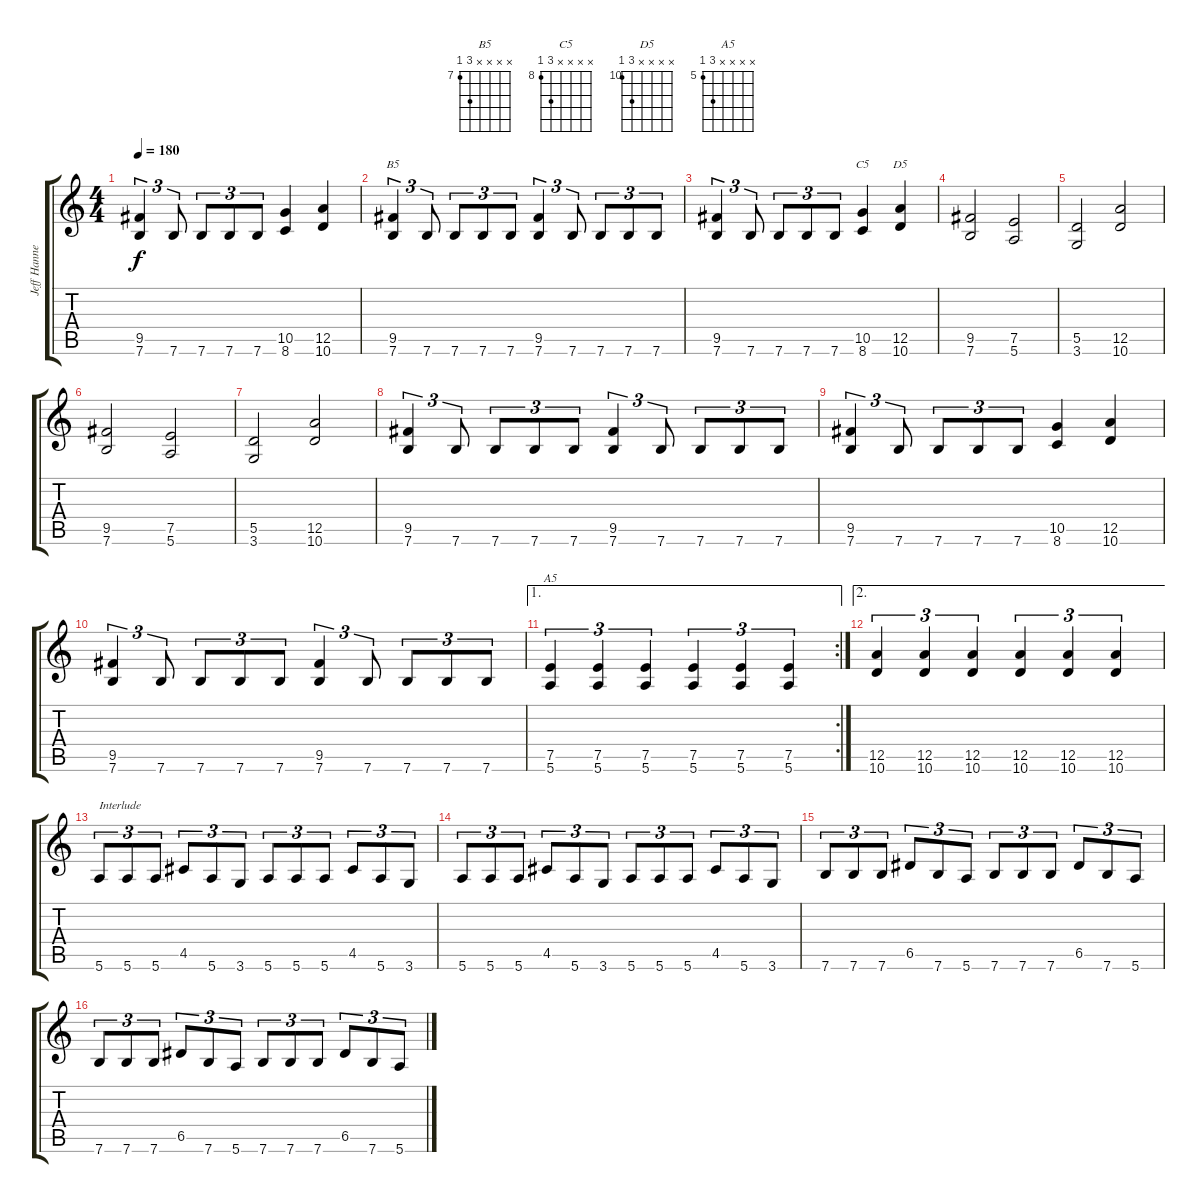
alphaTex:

\track ("Jeff Hanneman" "Jeff Hanne") {instrument distortionguitar}
\staff {score tabs}
\tuning (E4 B3 G3 D3 A2 E2) {hide}
\chord ("B5" x x x x 9 7) {firstfret 7}
\chord ("C5" x x x x 10 8) {firstfret 8}
\chord ("D5" x x x x 12 10) {firstfret 10}
\chord ("A5" x x x x 7 5) {firstfret 5}
\ts (4 4)
\tempo 180
\clef g2
\ks c
(9.5 7.6).4{tu (3 2) dy f} 7.6.8{tu (3 2)} 7.6.8{tu (3 2)} 7.6.8{tu (3 2)} 7.6.8{tu (3 2)} (10.5 8.6).4 (12.5 10.6).4 |
(9.5 7.6).4{tu (3 2) ch "B5"} 7.6.8{tu (3 2)} 7.6.8{tu (3 2)} 7.6.8{tu (3 2)} 7.6.8{tu (3 2)} (9.5 7.6).4{tu (3 2)} 7.6.8{tu (3 2)} 7.6.8{tu (3 2)} 7.6.8{tu (3 2)} 7.6.8{tu (3 2)} |
(9.5 7.6).4{tu (3 2)} 7.6.8{tu (3 2)} 7.6.8{tu (3 2)} 7.6.8{tu (3 2)} 7.6.8{tu (3 2)} (10.5 8.6).4{ch "C5"} (12.5 10.6).4{ch "D5"} |
(9.5 7.6).2 (7.5 5.6).2 |
(5.5 3.6).2 (12.5 10.6).2 |
(9.5 7.6).2 (7.5 5.6).2 |
(5.5 3.6).2 (12.5 10.6).2 |
(9.5 7.6).4{tu (3 2)} 7.6.8{tu (3 2)} 7.6.8{tu (3 2)} 7.6.8{tu (3 2)} 7.6.8{tu (3 2)} (9.5 7.6).4{tu (3 2)} 7.6.8{tu (3 2)} 7.6.8{tu (3 2)} 7.6.8{tu (3 2)} 7.6.8{tu (3 2)} |
(9.5 7.6).4{tu (3 2)} 7.6.8{tu (3 2)} 7.6.8{tu (3 2)} 7.6.8{tu (3 2)} 7.6.8{tu (3 2)} (10.5 8.6).4 (12.5 10.6).4 |
(9.5 7.6).4{tu (3 2)} 7.6.8{tu (3 2)} 7.6.8{tu (3 2)} 7.6.8{tu (3 2)} 7.6.8{tu (3 2)} (9.5 7.6).4{tu (3 2)} 7.6.8{tu (3 2)} 7.6.8{tu (3 2)} 7.6.8{tu (3 2)} 7.6.8{tu (3 2)} |
\ae 1
\rc 2
(7.5 5.6).4{tu (3 2) ch "A5"} (7.5 5.6).4{tu (3 2)} (7.5 5.6).4{tu (3 2)} (7.5 5.6).4{tu (3 2)} (7.5 5.6).4{tu (3 2)} (7.5 5.6).4{tu (3 2)} |
\ae 2
(12.5 10.6).4{tu (3 2)} (12.5 10.6).4{tu (3 2)} (12.5 10.6).4{tu (3 2)} (12.5 10.6).4{tu (3 2)} (12.5 10.6).4{tu (3 2)} (12.5 10.6).4{tu (3 2)} |
5.6.8{tu (3 2) txt "Interlude"} 5.6.8{tu (3 2)} 5.6.8{tu (3 2)} 4.5.8{tu (3 2)} 5.6.8{tu (3 2)} 3.6.8{tu (3 2)} 5.6.8{tu (3 2)} 5.6.8{tu (3 2)} 5.6.8{tu (3 2)} 4.5.8{tu (3 2)} 5.6.8{tu (3 2)} 3.6.8{tu (3 2)} |
5.6.8{tu (3 2)} 5.6.8{tu (3 2)} 5.6.8{tu (3 2)} 4.5.8{tu (3 2)} 5.6.8{tu (3 2)} 3.6.8{tu (3 2)} 5.6.8{tu (3 2)} 5.6.8{tu (3 2)} 5.6.8{tu (3 2)} 4.5.8{tu (3 2)} 5.6.8{tu (3 2)} 3.6.8{tu (3 2)} |
7.6.8{tu (3 2)} 7.6.8{tu (3 2)} 7.6.8{tu (3 2)} 6.5.8{tu (3 2)} 7.6.8{tu (3 2)} 5.6.8{tu (3 2)} 7.6.8{tu (3 2)} 7.6.8{tu (3 2)} 7.6.8{tu (3 2)} 6.5.8{tu (3 2)} 7.6.8{tu (3 2)} 5.6.8{tu (3 2)} |
7.6.8{tu (3 2)} 7.6.8{tu (3 2)} 7.6.8{tu (3 2)} 6.5.8{tu (3 2)} 7.6.8{tu (3 2)} 5.6.8{tu (3 2)} 7.6.8{tu (3 2)} 7.6.8{tu (3 2)} 7.6.8{tu (3 2)} 6.5.8{tu (3 2)} 7.6.8{tu (3 2)} 5.6.8{tu (3 2)}
